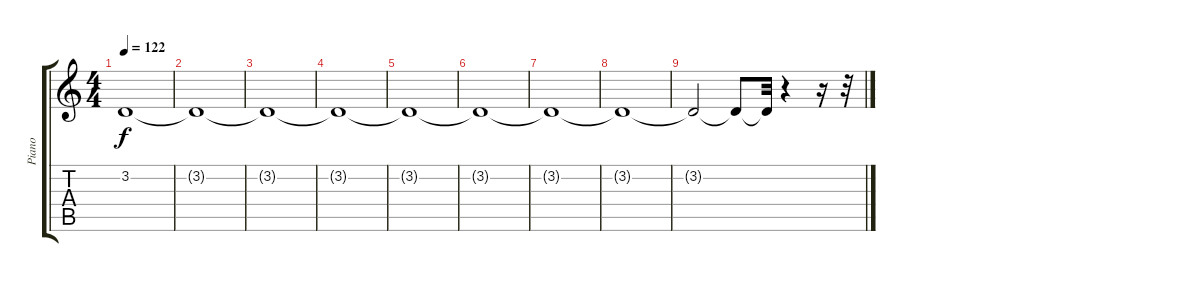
\track ("Piano" "Piano") {instrument acousticgrandpiano}
\staff {score tabs}
\tuning (E4 B3 G3 D3 A2 E2) {hide}
\ts (4 4)
\tempo 122
\clef g2
\ks c
3.2{t}.1{dy f} |
3.2{t}.1 |
3.2{t}.1 |
3.2{t}.1 |
3.2{t}.1 |
3.2{t}.1 |
3.2{t}.1 |
3.2{t}.1 |
3.2{t}.2 3.2{t}.8 3.2{t}.32 r.4 r.16 r.32
